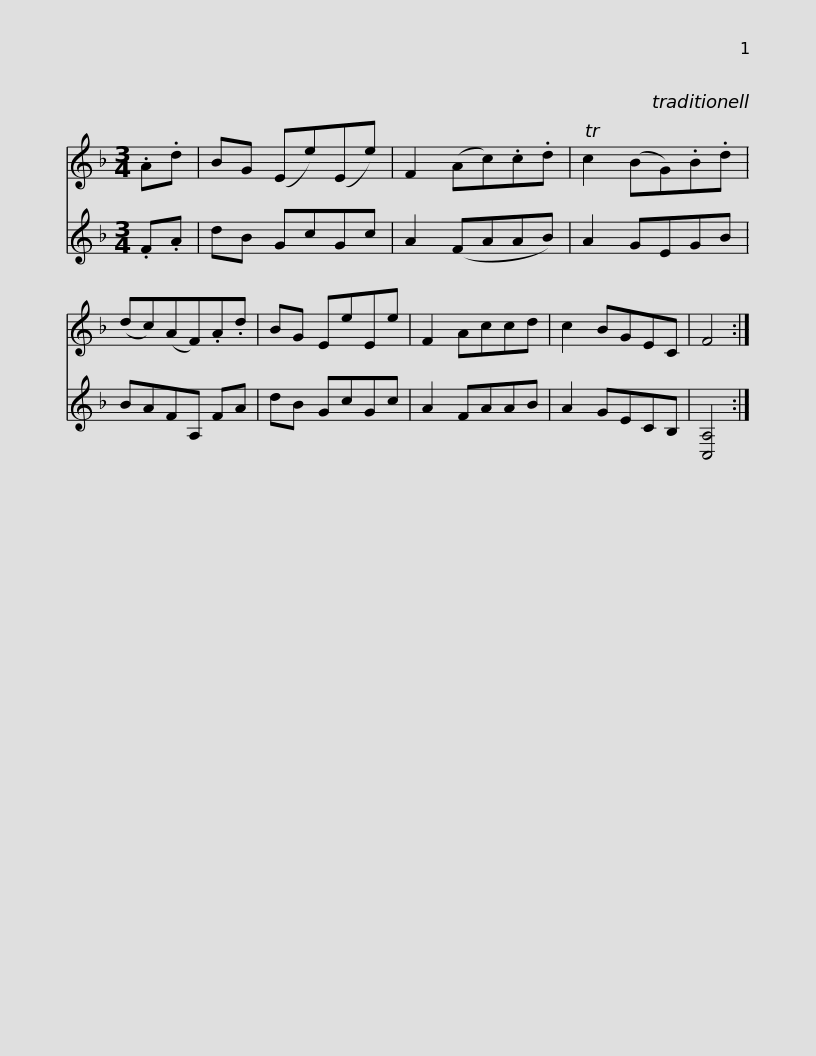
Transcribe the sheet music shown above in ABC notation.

X:1
%%score 1 2
L:1/8
M:3/4
I:linebreak $
K:F
V:1 treble
V:2 treble
V:1
 .A.d | BG (Ee)(Ee) | F2 (Ac).c.d | Tc2 (BG).B.d | (dc)(AF).A.d | %5
 BG EeEe | F2 Accd | c2 BGEC | F4 :| %9
V:2
 .F.A | dB GcGc | A2 (FAAB) | A2 GEGB | BAFA, FA | %5
 dB GcGc | A2 FAAB | A2 GECB, | [C,A,]4 :| %9
